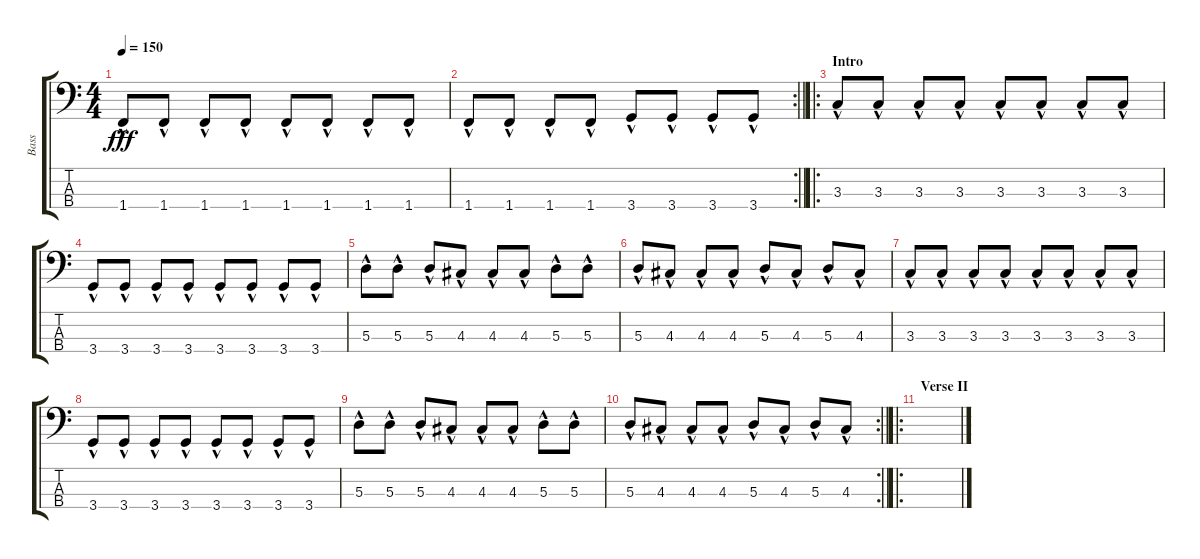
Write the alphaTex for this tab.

\track ("Bass" "Bass") {instrument electricbassfinger}
\staff {score tabs}
\tuning (G2 D2 A1 E1) {hide}
\ts (4 4)
\tempo 150
\clef f4
\ks c
1.4{hac}.8{dy fff} 1.4{hac}.8 1.4{hac}.8 1.4{hac}.8 1.4{hac}.8 1.4{hac}.8 1.4{hac}.8 1.4{hac}.8 |
\rc 2
\barLineRight lightlight
1.4{hac}.8 1.4{hac}.8 1.4{hac}.8 1.4{hac}.8 3.4{hac}.8 3.4{hac}.8 3.4{hac}.8 3.4{hac}.8 |
\ro
\section ("" "Intro")
3.3{hac}.8 3.3{hac}.8 3.3{hac}.8 3.3{hac}.8 3.3{hac}.8 3.3{hac}.8 3.3{hac}.8 3.3{hac}.8 |
3.4{hac}.8 3.4{hac}.8 3.4{hac}.8 3.4{hac}.8 3.4{hac}.8 3.4{hac}.8 3.4{hac}.8 3.4{hac}.8 |
5.3{hac}.8 5.3{hac}.8 5.3{hac}.8 4.3{hac}.8 4.3{hac}.8 4.3{hac}.8 5.3{hac}.8 5.3{hac}.8 |
5.3{hac}.8 4.3{hac}.8 4.3{hac}.8 4.3{hac}.8 5.3{hac}.8 4.3{hac}.8 5.3{hac}.8 4.3{hac}.8 |
3.3{hac}.8 3.3{hac}.8 3.3{hac}.8 3.3{hac}.8 3.3{hac}.8 3.3{hac}.8 3.3{hac}.8 3.3{hac}.8 |
3.4{hac}.8 3.4{hac}.8 3.4{hac}.8 3.4{hac}.8 3.4{hac}.8 3.4{hac}.8 3.4{hac}.8 3.4{hac}.8 |
5.3{hac}.8 5.3{hac}.8 5.3{hac}.8 4.3{hac}.8 4.3{hac}.8 4.3{hac}.8 5.3{hac}.8 5.3{hac}.8 |
\rc 2
\barLineRight lightlight
5.3{hac}.8 4.3{hac}.8 4.3{hac}.8 4.3{hac}.8 5.3{hac}.8 4.3{hac}.8 5.3{hac}.8 4.3{hac}.8 |
\ro
\section ("" "Verse II")
